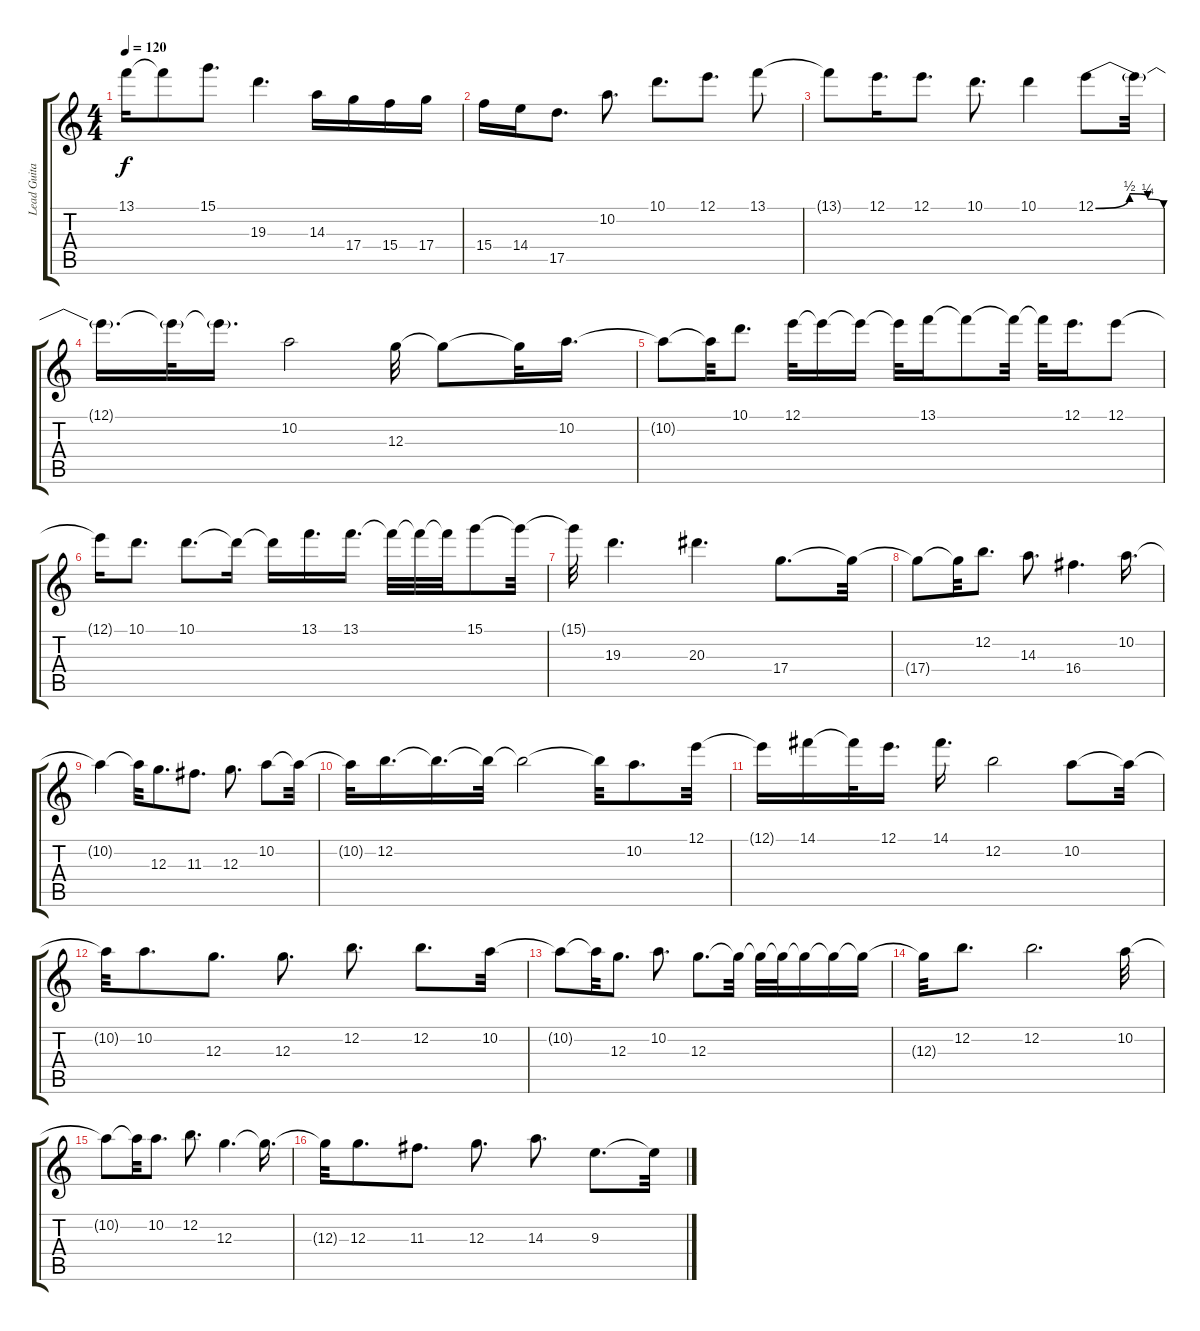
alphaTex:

\track ("Lead Guitar" "Lead Guita") {instrument acousticguitarsteel}
\staff {score tabs}
\tuning (E4 B3 G3 D3 A2 E2) {hide}
\ts (4 4)
\tempo 120
\clef g2
\ks c
13.1.16{dy f} 13.1{t}.8 15.1.8{d} 19.3.4{d} 14.3.16 17.4.16 15.4.16 17.4.16 |
15.4.16 14.4.16 17.5.8{d} 10.2.8{d} 10.1.8{d} 12.1.8{d} 13.1.8 |
13.1{t}.8 12.1.16{d} 12.1.8{d} 10.1.8{d} 10.1.4 12.1{be (custom 0 0 30 2 46 1 60 0)}.8 12.1{t}.32 |
12.1{t}.16{d} 12.1{t}.32 12.1{t}.16{d} 10.2.2 12.3.32 12.3{t}.8 12.3{t}.32 10.2.16{d} |
10.2{t}.8 10.2{t}.32 10.1.8{d} 12.1.32 12.1{t}.16 12.1{t}.16 12.1{t}.32 13.1.16 13.1{t}.8 13.1{t}.32 13.1{t}.32 12.1.16{d} 12.1.8 |
12.1{t}.16 10.1.8{d} 10.1.8{d} 10.1{t}.16 10.1{t}.16 13.1.16{d} 13.1.16{d} 13.1{t}.32 13.1{t}.32 13.1{t}.32 15.1.8 15.1{t}.32 |
15.1{t}.32 19.3.4{d} 20.3.4{d} 17.4.8{d} 17.4{t}.32 |
17.4{t}.8 17.4{t}.32 12.2.8{d} 14.3.8{d} 16.4.4{d} 10.2.16{d} |
10.2{t}.4 10.2{t}.32 12.3.8{d} 11.3.8{d} 12.3.8{d} 10.2.8 10.2{t}.32 |
10.2{t}.32 12.2.16{d} 12.2{t}.16{d} 12.2{t}.32 12.2{t}.2 12.2{t}.32 10.2.8{d} 12.1.32 |
12.1{t}.16 14.1.16 14.1{t}.32 12.1.16{d} 14.1.16{d} 12.2.2 10.2.8 10.2{t}.32 |
10.2{t}.32 10.2.8{d} 12.3.8{d} 12.3.8{d} 12.2.8{d} 12.2.8{d} 10.2.32 |
10.2{t}.8 10.2{t}.32 12.3.8{d} 10.2.8{d} 12.3.8{d} 12.3{t}.32 12.3{t}.32 12.3{t}.32 12.3{t}.16 12.3{t}.16 12.3{t}.16 |
12.3{t}.32 12.2.8{d} 12.2.2{d} 10.2.32 |
10.2{t}.8 10.2{t}.32 10.2.8{d} 12.2.8{d} 12.3.4{d} 12.3{t}.16{d} |
12.3{t}.32 12.3.8{d} 11.3.8{d} 12.3.8{d} 14.3.8{d} 9.3.8{d} 9.3{t}.32
